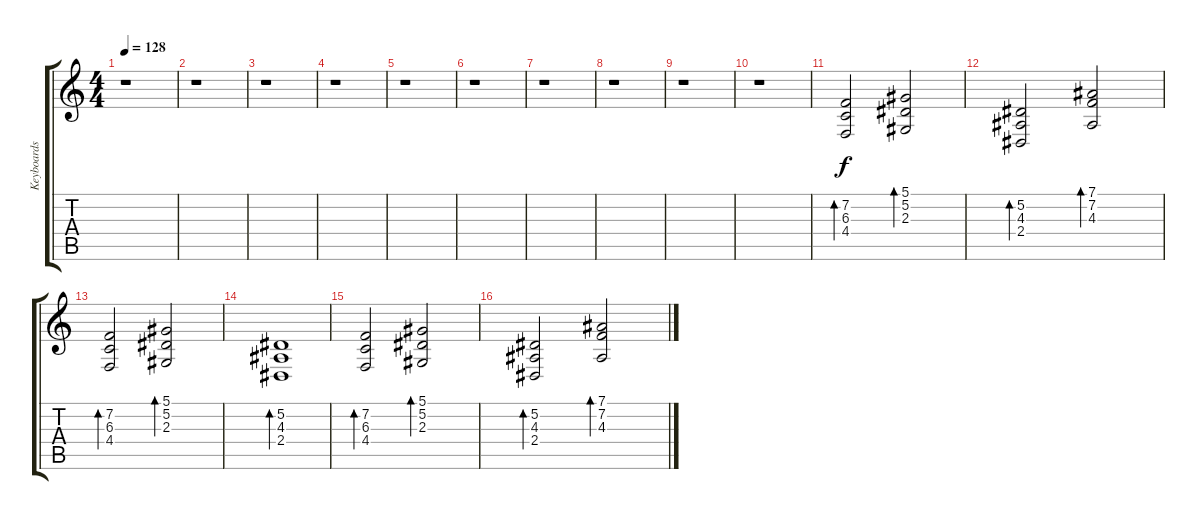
\track ("Keyboards" "Keyboards") {instrument electricpiano2}
\staff {score tabs}
\tuning (Eb4 Bb3 Gb3 Db3 Ab2 Eb2) {hide}
\ts (4 4)
\tempo 128
\clef g2
\ks c
r.1{dy f} |
r.1 |
r.1 |
r.1 |
r.1 |
r.1 |
r.1 |
r.1 |
r.1 |
r.1 |
(7.2 6.3 4.4).2{bd 240} (5.1 5.2 2.3).2{bd 240} |
(5.2 4.3 2.4).2{bd 240} (7.1 7.2 4.3).2{bd 240} |
(7.2 6.3 4.4).2{bd 240} (5.1 5.2 2.3).2{bd 240} |
(5.2 4.3 2.4).1{bd 240} |
(7.2 6.3 4.4).2{bd 240} (5.1 5.2 2.3).2{bd 240} |
(5.2 4.3 2.4).2{bd 240} (7.1 7.2 4.3).2{bd 240}
